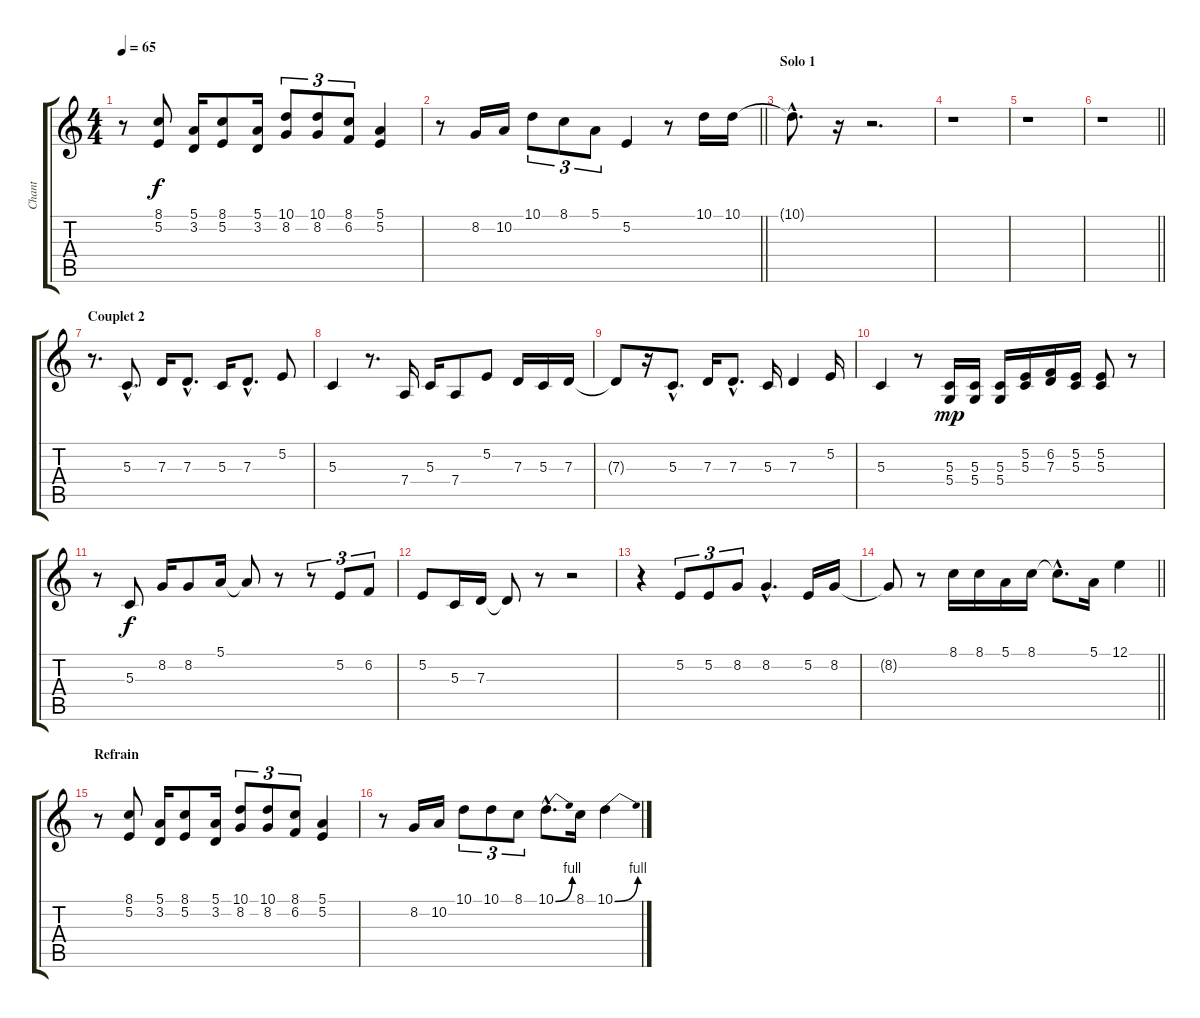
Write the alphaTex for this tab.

\track ("Chant" "Chant") {instrument accordion}
\staff {score tabs}
\tuning (E4 B3 G3 D3 A2 E2) {hide}
\ts (4 4)
\tempo 65
\clef g2
\ks c
r.8{dy f volume 16} (8.1 5.2).8 (5.1 3.2).16 (8.1 5.2).8 (5.1 3.2).16 (10.1 8.2).8{tu (3 2)} (10.1 8.2).8{tu (3 2)} (8.1 6.2).8{tu (3 2)} (5.1 5.2).4 |
\barLineRight lightlight
r.8 8.2.16 10.2.16 10.1.8{tu (3 2)} 8.1.8{tu (3 2)} 5.1.8{tu (3 2)} 5.2.4 r.8 10.1.16 10.1.16 |
\section ("" "Solo 1")
10.1{hac t}.8{d} r.16 r.2{d} |
r.1 |
r.1 |
\barLineRight lightlight
r.1 |
\section ("" "Couplet 2")
r.8{d volume 16} 5.3{hac}.8{d} 7.3.16 7.3{hac}.8{d} 5.3.16 7.3{hac}.8{d} 5.2.8 |
5.3.4 r.8{d} 7.4.16 5.3.16 7.4.8 5.2.8 7.3.16 5.3.16 7.3.16 |
7.3{t}.8 r.16 5.3{hac}.8{d} 7.3.16 7.3{hac}.8{d} 5.3.16 7.3.4 5.2.16 |
5.3.4 r.8 (5.3 5.4).16{dy mp} (5.3 5.4).16 (5.3 5.4).16 (5.2 5.3).16 (6.2 7.3).16 (5.2 5.3).16 (5.2 5.3).8 r.8 |
r.8 5.3.8{dy f} 8.2.16 8.2.8 5.1.16 5.1{t}.8 r.8 r.8{tu (3 2)} 5.2.8{tu (3 2)} 6.2.8{tu (3 2)} |
5.2.8 5.3.16 7.3.16 7.3{t}.8 r.8 r.2 |
r.4 5.2.8{tu (3 2)} 5.2.8{tu (3 2)} 8.2.8{tu (3 2)} 8.2{hac}.4{d} 5.2.16 8.2.16 |
\barLineRight lightlight
8.2{t}.8 r.8 8.1.16 8.1.16 5.1.16 8.1.16 8.1{hac t}.8{d} 5.1.16 12.1.4 |
\section ("" "Refrain")
r.8{volume 16} (8.1 5.2).8 (5.1 3.2).16 (8.1 5.2).8 (5.1 3.2).16 (10.1 8.2).8{tu (3 2)} (10.1 8.2).8{tu (3 2)} (8.1 6.2).8{tu (3 2)} (5.1 5.2).4 |
r.8 8.2.16 10.2.16 10.1.8{tu (3 2)} 10.1.8{tu (3 2)} 8.1.8{tu (3 2)} 10.1{be (bend 0 0 60 4) hac}.8{d} 8.1.16 10.1{be (bend 0 0 60 4)}.4
